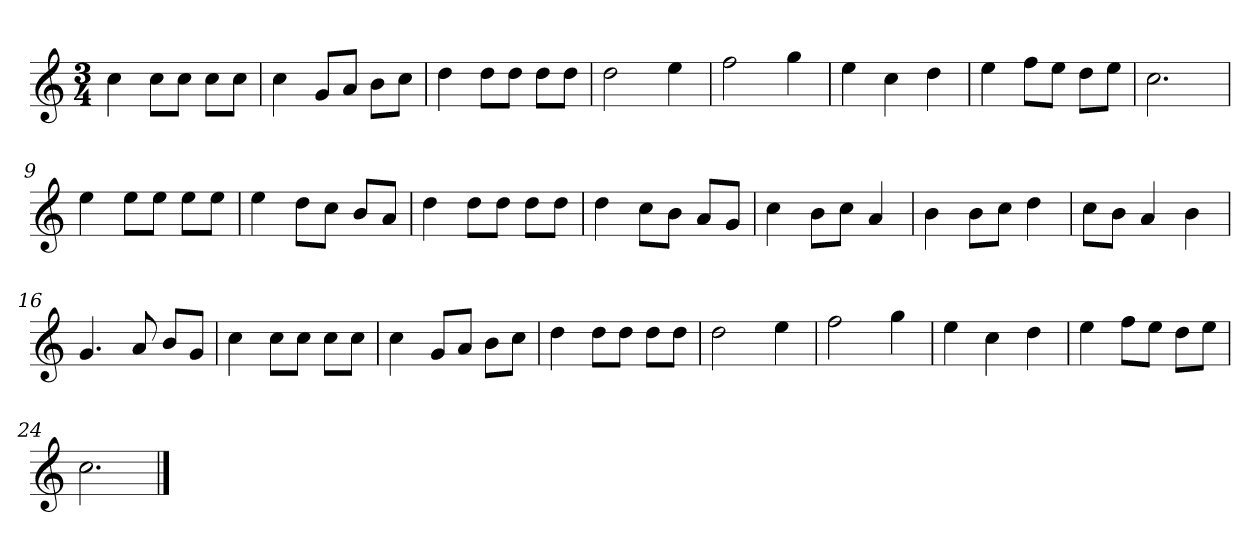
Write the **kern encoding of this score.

**kern
*part1
*staff1
*k[]
*M3/4
*MM120
=1
4cc
8ccL
8ccJ
8ccL
8ccJ
=2
4cc
8gL
8aJ
8bL
8ccJ
=3
4dd
8ddL
8ddJ
8ddL
8ddJ
=4
2dd
4ee
=5
2ff
4gg
=6
4ee
4cc
4dd
=7
4ee
8ffL
8eeJ
8ddL
8eeJ
=8
2.cc
=9
4ee
8eeL
8eeJ
8eeL
8eeJ
=10
4ee
8ddL
8ccJ
8bL
8aJ
=11
4dd
8ddL
8ddJ
8ddL
8ddJ
=12
4dd
8ccL
8bJ
8aL
8gJ
=13
4cc
8bL
8ccJ
4a
=14
4b
8bL
8ccJ
4dd
=15
8ccL
8bJ
4a
4b
=16
4.g
8a
8bL
8gJ
=17
4cc
8ccL
8ccJ
8ccL
8ccJ
=18
4cc
8gL
8aJ
8bL
8ccJ
=19
4dd
8ddL
8ddJ
8ddL
8ddJ
=20
2dd
4ee
=21
2ff
4gg
=22
4ee
4cc
4dd
=23
4ee
8ffL
8eeJ
8ddL
8eeJ
=24
2.cc
==
*-
